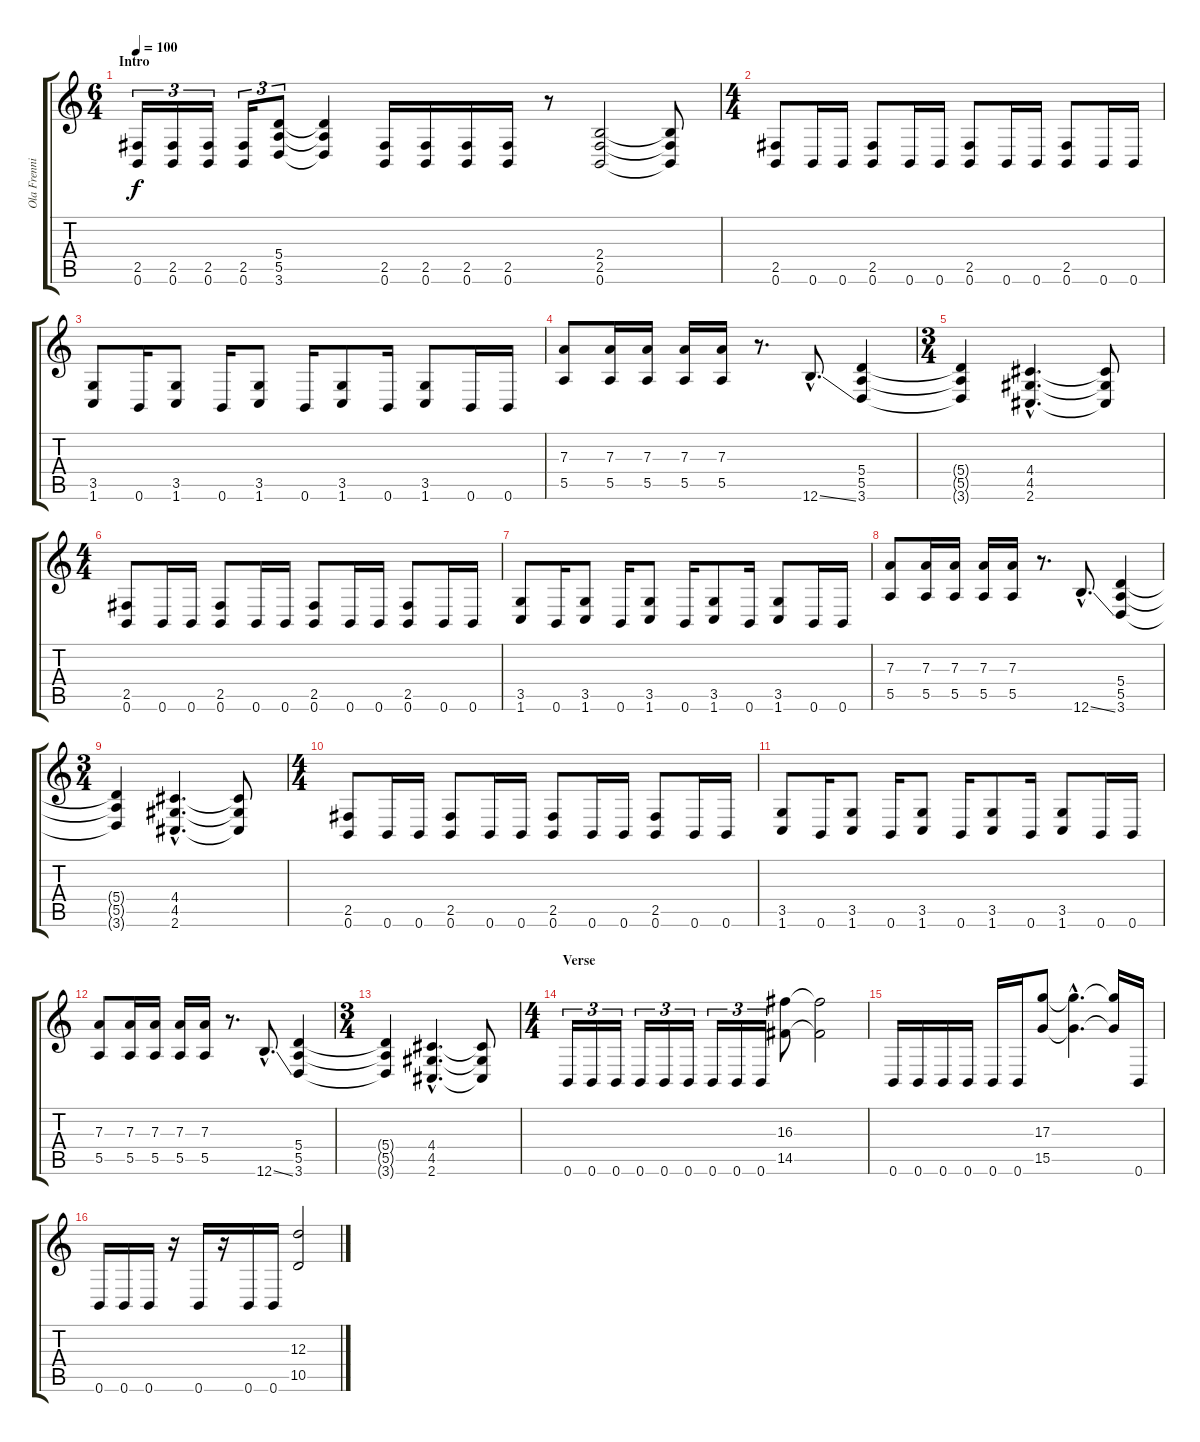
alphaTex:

\track ("Ola Frenning" "Ola Frenni") {instrument overdrivenguitar}
\staff {score tabs}
\tuning (B3 Gb3 D3 A2 E2 B1) {hide}
\ts (6 4)
\section ("" "Intro")
\tempo 100
\clef g2
\ks c
(2.5 0.6).16{tu (3 2) dy f instrument overdrivenguitar} (2.5 0.6).16{tu (3 2)} (2.5 0.6).16{tu (3 2)} (2.5 0.6).16{tu (3 2)} (5.4 5.5 3.6).8{tu (3 2)} (5.4{t} 5.5{t} 3.6{t}).4 (2.5 0.6).16 (2.5 0.6).16 (2.5 0.6).16 (2.5 0.6).16 r.8{volume 0} (2.4 2.5 0.6).2{volume 14} (2.4{t} 2.5{t} 0.6{t}).8 |
\ts (4 4)
(2.5 0.6).8 0.6.16 0.6.16 (2.5 0.6).8 0.6.16 0.6.16 (2.5 0.6).8 0.6.16 0.6.16 (2.5 0.6).8 0.6.16 0.6.16 |
(3.5 1.6).8 0.6.16 (3.5 1.6).8 0.6.16 (3.5 1.6).8 0.6.16 (3.5 1.6).8 0.6.16 (3.5 1.6).8 0.6.16 0.6.16 |
(7.3 5.5).8 (7.3 5.5).16 (7.3 5.5).16 (7.3 5.5).16 (7.3 5.5).16 r.8{d} 12.6{ss hac}.8{d} (5.4 5.5 3.6).4 |
\ts (3 4)
(5.4{t} 5.5{t} 3.6{t}).4 (4.4{hac} 4.5{hac} 2.6{hac}).4{d} (4.4{t} 4.5{t} 2.6{t}).8 |
\ts (4 4)
(2.5 0.6).8 0.6.16 0.6.16 (2.5 0.6).8 0.6.16 0.6.16 (2.5 0.6).8 0.6.16 0.6.16 (2.5 0.6).8 0.6.16 0.6.16 |
(3.5 1.6).8 0.6.16 (3.5 1.6).8 0.6.16 (3.5 1.6).8 0.6.16 (3.5 1.6).8 0.6.16 (3.5 1.6).8 0.6.16 0.6.16 |
(7.3 5.5).8 (7.3 5.5).16 (7.3 5.5).16 (7.3 5.5).16 (7.3 5.5).16 r.8{d} 12.6{ss hac}.8{d} (5.4 5.5 3.6).4 |
\ts (3 4)
(5.4{t} 5.5{t} 3.6{t}).4 (4.4{hac} 4.5{hac} 2.6{hac}).4{d} (4.4{t} 4.5{t} 2.6{t}).8 |
\ts (4 4)
(2.5 0.6).8 0.6.16 0.6.16 (2.5 0.6).8 0.6.16 0.6.16 (2.5 0.6).8 0.6.16 0.6.16 (2.5 0.6).8 0.6.16 0.6.16 |
(3.5 1.6).8 0.6.16 (3.5 1.6).8 0.6.16 (3.5 1.6).8 0.6.16 (3.5 1.6).8 0.6.16 (3.5 1.6).8 0.6.16 0.6.16 |
(7.3 5.5).8 (7.3 5.5).16 (7.3 5.5).16 (7.3 5.5).16 (7.3 5.5).16 r.8{d} 12.6{ss hac}.8{d} (5.4 5.5 3.6).4 |
\ts (3 4)
(5.4{t} 5.5{t} 3.6{t}).4 (4.4{hac} 4.5{hac} 2.6{hac}).4{d} (4.4{t} 4.5{t} 2.6{t}).8 |
\ts (4 4)
\section ("" "Verse")
0.6.16{tu (3 2)} 0.6.16{tu (3 2)} 0.6.16{tu (3 2)} 0.6.16{tu (3 2)} 0.6.16{tu (3 2)} 0.6.16{tu (3 2)} 0.6.16{tu (3 2)} 0.6.16{tu (3 2)} 0.6.16{tu (3 2)} (16.3 14.5).8 (16.3{t} 14.5{t}).2 |
0.6.16 0.6.16 0.6.16 0.6.16 0.6.16 0.6.16 (17.3 15.5).8 (17.3{hac t} 15.5{hac t}).4{d} (17.3{t} 15.5{t}).16 0.6.16 |
0.6.16 0.6.16 0.6.16 r.16 0.6.16 r.16 0.6.16 0.6.16 (12.3 10.5).2
